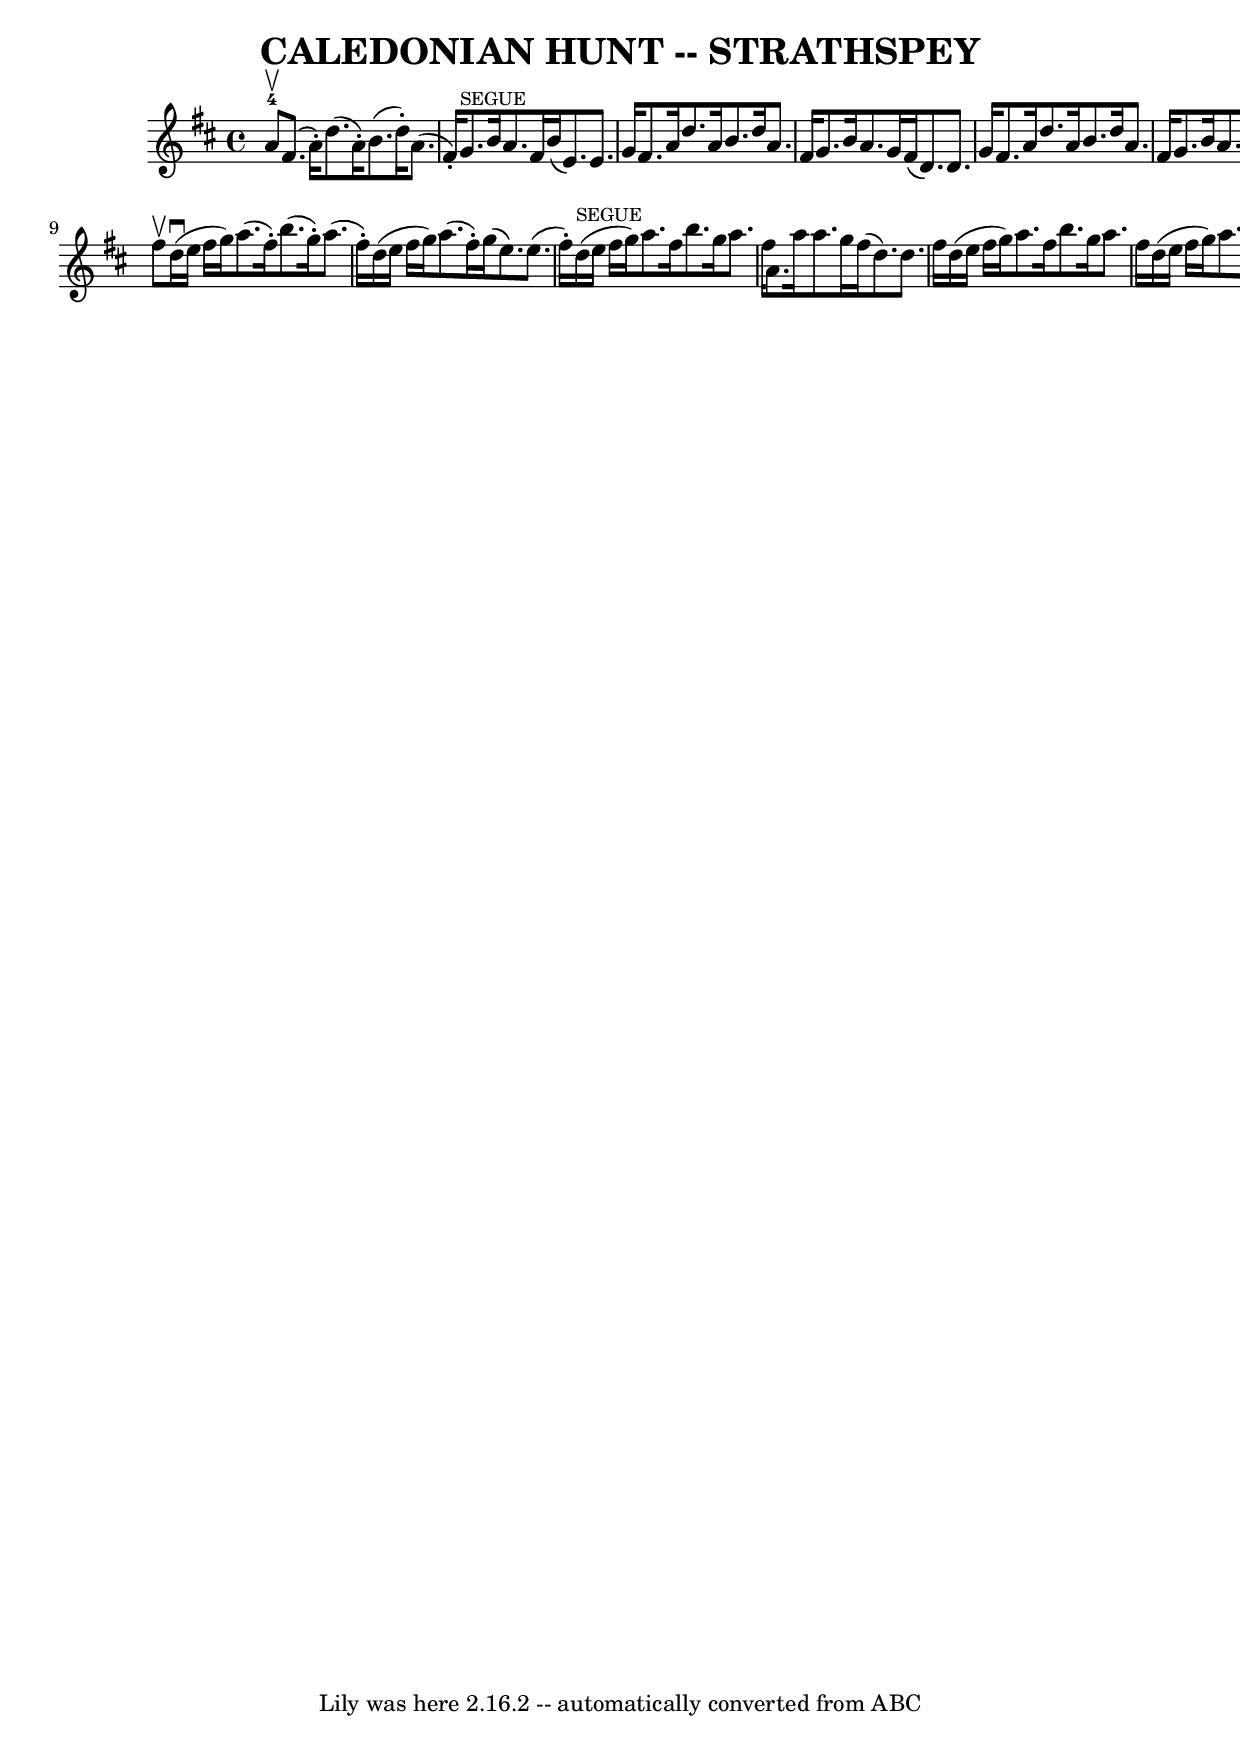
\version "2.7.40"
\include "Mammoth.ily"
\header {
	%% book = "Ryan's Mammoth Collection of Fiddle Tunes"
	composer = ""
	crossRefNumber = "1"
	footnotes = ""
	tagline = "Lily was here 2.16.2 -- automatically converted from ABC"
	title = "CALEDONIAN HUNT -- STRATHSPEY"
}
voicedefault =  {
\set Score.defaultBarType = "empty"

 \override Staff.TimeSignature #'style = #'C
 \time 4/4 \key d \major a'8-4^\upbow   |
 fis'8. (a'16 -. 
-) d''8. (a'16 -.) b'8. (d''16 -.) a'8. (fis'16 -.)   
|
 g'8.^\segue b'16 a'8. fis'16 b'16 (e'8.) e'8. 
 g'16    |
 fis'8. a'16 d''8. a'16 b'8. d''16    
a'8. fis'16    |
 g'8. b'16 a'8. g'16 fis'16 (d'8.  
-) d'8. g'16    |
 fis'8. a'16 d''8. a'16 b'8.    
d''16 a'8. fis'16    |
 g'8. b'16 a'8. fis'16 b'16 (
 e'8.) e'8. g'16    |
 fis'8. a'16 d''8. a'16    
b'16 (cis''16 d''8) a'8. g'16    |
 fis'8. a'16      
d'8.-4 g''16 fis''8. (d''16) d''8    \bar "|." fis''8 
^\upbow   |
 d''16 (^\downbow e''16 fis''16 g''16)   
a''8. (fis''16 -.) b''8. (g''16 -.) a''8. (fis''16 -.)   
|
 d''16 (e''16 fis''16 g''16) a''8. (fis''16 -.)   
g''16 (e''8.) e''8. (fis''16 -.)   |
 d''16^\segue(
 e''16 fis''16 g''16) a''8. fis''16 b''8. g''16 a''8.    
fis''16    |
 a'8. a''16 a''8. g''16 fis''16 (d''8.)  
 d''8. fis''16    |
 d''16 (e''16 fis''16 g''16)   
a''8. fis''16 b''8. g''16 a''8. fis''16    |
 d''16 (
e''16 fis''16 g''16) a''8. fis''16 g''16 (e''8.) e''8. 
 g''16    |
 fis''8. d''16 e''8. fis''16 d''8. b'16  
 a'8. fis'16    |
 a'8. b'16 d''8. e''16 fis''16 (
d''8.) d''8    \bar "|."   
}

\score{
    <<

	\context Staff="default"
	{
	    \voicedefault 
	}

    >>
	\layout {
	}
	\midi {}
}
